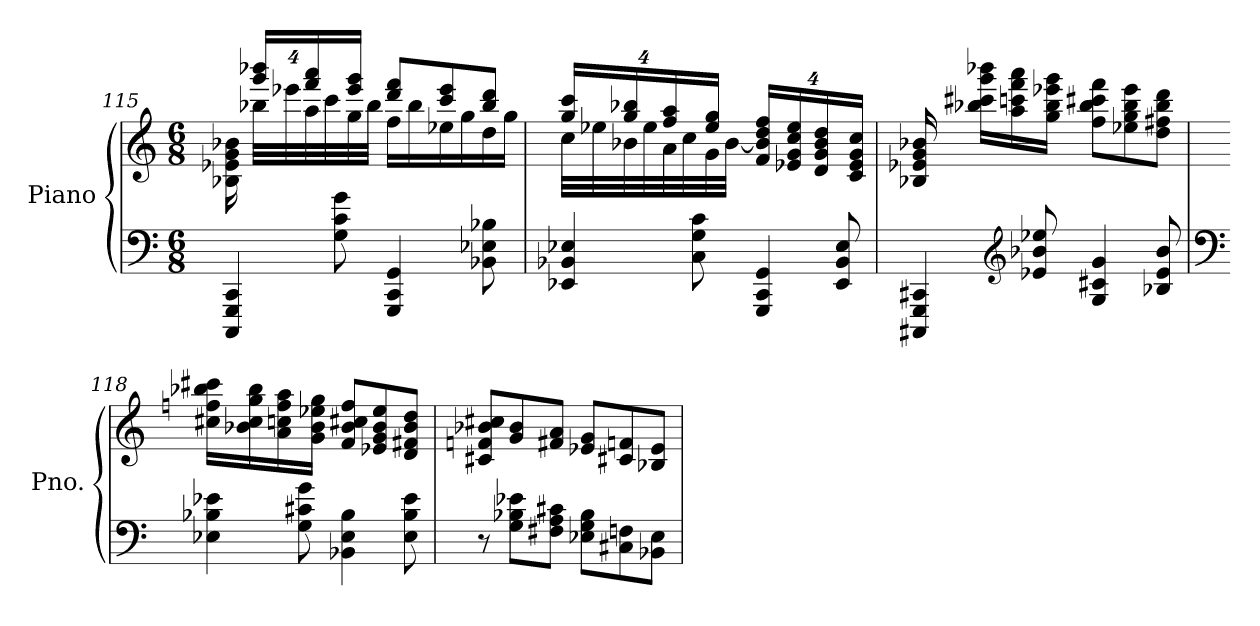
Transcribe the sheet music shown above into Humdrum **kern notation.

**kern	**kern
*part1	*part1
*staff2	*staff1
*I"Piano	*
*I'Pno.	*
!!LO:LB:g=z
*clefF4	*clefG2
*k[]	*k[]
*M6/8	*M6/8
=115	=115
*	*^
*	*Xbrackettup	*Xtuplet
4CCC/ 4GGG/ 4CC/	32%3B-X\ 32%3e-X\ 32%3g\ 32%3b-X\	32%3ryy
.	32%3ggg/ 32%3bbb-X/L	64%3bb-X\LL
.	.	64%3eee-X\
.	32%3fff/ 32%3aaa/	64%3aa\
.	.	64%3ccc\
8G\ 8c\ 8g\	.	.
.	32%3eee-/ 32%3ggg/J	64%3gg\
.	.	64%3bb-\JJ
*	*MM105	*
4GGG/ 4CC/ 4GG/	8ddd/ 8fff/L	16ff\LL
.	.	16bb-\
.	8ccc/ 8eee-/	16ee-X\
.	.	16gg\
8BB-X\ 8E-X\ 8B-X\	8bb-/ 8ddd/J	16dd\
.	.	16gg\JJ
=116	=116	=116
*	*tuplet	*Xtuplet
*	*MM83	*
4EE-X/ 4BB-X/ 4E-X/	32%3gg/ 32%3ccc/L	64%3cc\LL
.	.	64%3ee-X\
.	32%3gg/ 32%3bb-X/	64%3b-X\
.	.	64%3ee-\
.	32%3ff/ 32%3aa/	64%3a\
.	.	64%3cc\
8C\ 8G\ 8c\	.	.
.	32%3ee-/ 32%3gg/J	64%3g\
.	.	[64%3b-\JJ
*	*tuplet	*
4GGG/ 4CC/ 4GG/	32%3f/ 32%3b-/] 32%3dd/ 32%3ff/L	4.ryy
.	32%3e-X/ 32%3g/ 32%3cc/ 32%3ee-/	.
.	32%3d/ 32%3g/ 32%3b-/ 32%3dd/	.
8EE-/ 8BB-/ 8E-/	.	.
.	32%3c/ 32%3e-/ 32%3g/ 32%3cc/J	.
*	*v	*v
=117	=117
4CCC#X/ 4GGG/ 4CC#X/	32%3B-X/ 32%3e-X/ 32%3g/ 32%3b-X/
.	32%3bb-X\ 32%3ccc#X\ 32%3ggg\ 32%3bbb-X\L
.	32%3aa\ 32%3cccn\ 32%3fff\ 32%3aaa\
*clefG2	*
8e-X/ 8b-X/ 8ee-X/	.
.	32%3gg\ 32%3bb-\ 32%3eee-X\ 32%3ggg\J
4G/ 4c#X/ 4g/	8ff\ 8bb-\ 8ccc#X\ 8fff\L
.	8ee-X\ 8gg\ 8bb-\ 8eee-\
8B-X/ 8e-/ 8b-/	8dd\ 8ff#X\ 8bb-\ 8ddd\J
!!LO:LB:g=z
=118	=118
*clefF4	*
*	*MM68
4E-X\ 4B-X\ 4e-X\	32%3cc#X\ 32%3ffn\ 32%3bb-X\ 32%3ccc#X\L
.	32%3b-X\ 32%3cc#\ 32%3gg\ 32%3bb-\
.	32%3a\ 32%3ccn\ 32%3ff\ 32%3aa\
8G\ 8c#X\ 8g\	.
.	32%3g\ 32%3b-\ 32%3ee-X\ 32%3gg\J
*	*MM83
4BB-X\ 4E-\ 4B-\	8f/ 8b-/ 8cc#X/ 8ff/L
.	8e-X/ 8g/ 8b-/ 8ee-/
8E-\ 8B-\ 8e-\	8d/ 8f#X/ 8b-/ 8dd/J
=119	=119
8r	8c#X/ 8fn/ 8b-X/ 8cc#X/L
8G\ 8B-X\ 8e-X\L	8g/ 8b-/
8F#X\ 8A\ 8c#X\J	8f#X/ 8a/J
8E-X\ 8G\ 8B-\L	8e-X/ 8g/L
8C#X\ 8Fn\	8c#X/ 8fn/
8BB-X\ 8E-\J	8B-X/ 8e-/J
=	=
*-	*-
